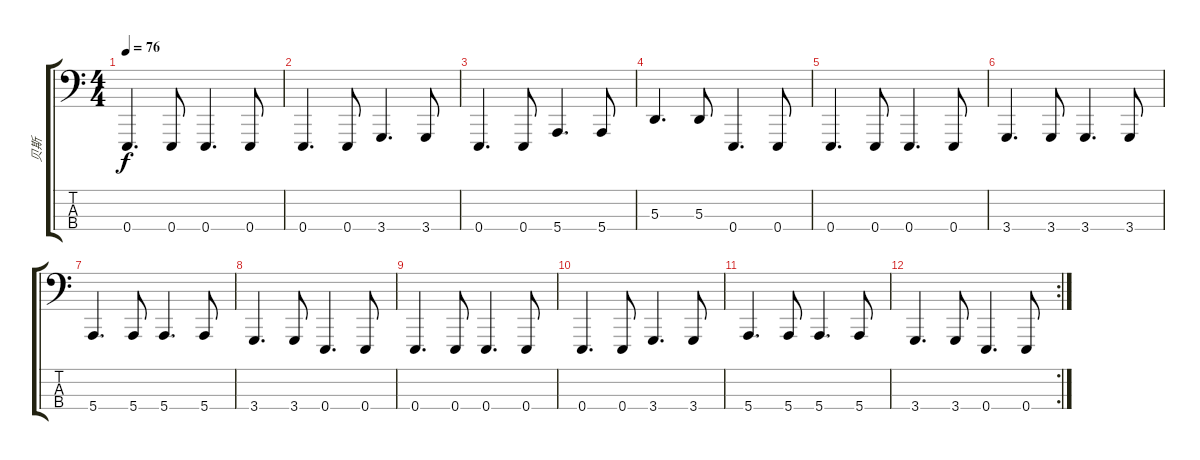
\track ("贝斯" "贝斯") {instrument synthstrings1}
\staff {score tabs}
\tuning (G2 D2 A1 E1) {hide}
\ts (4 4)
\tempo 76
\clef f4
\ks c
0.4.4{d dy f} 0.4.8 0.4.4{d} 0.4.8 |
0.4.4{d} 0.4.8 3.4.4{d} 3.4.8 |
0.4.4{d} 0.4.8 5.4.4{d} 5.4.8 |
5.3.4{d} 5.3.8 0.4.4{d} 0.4.8 |
0.4.4{d} 0.4.8 0.4.4{d} 0.4.8 |
3.4.4{d} 3.4.8 3.4.4{d} 3.4.8 |
5.4.4{d} 5.4.8 5.4.4{d} 5.4.8 |
3.4.4{d} 3.4.8 0.4.4{d} 0.4.8 |
0.4.4{d} 0.4.8 0.4.4{d} 0.4.8 |
0.4.4{d} 0.4.8 3.4.4{d} 3.4.8 |
5.4.4{d} 5.4.8 5.4.4{d} 5.4.8 |
\rc 2
3.4.4{d txt ""} 3.4.8 0.4.4{d} 0.4.8
